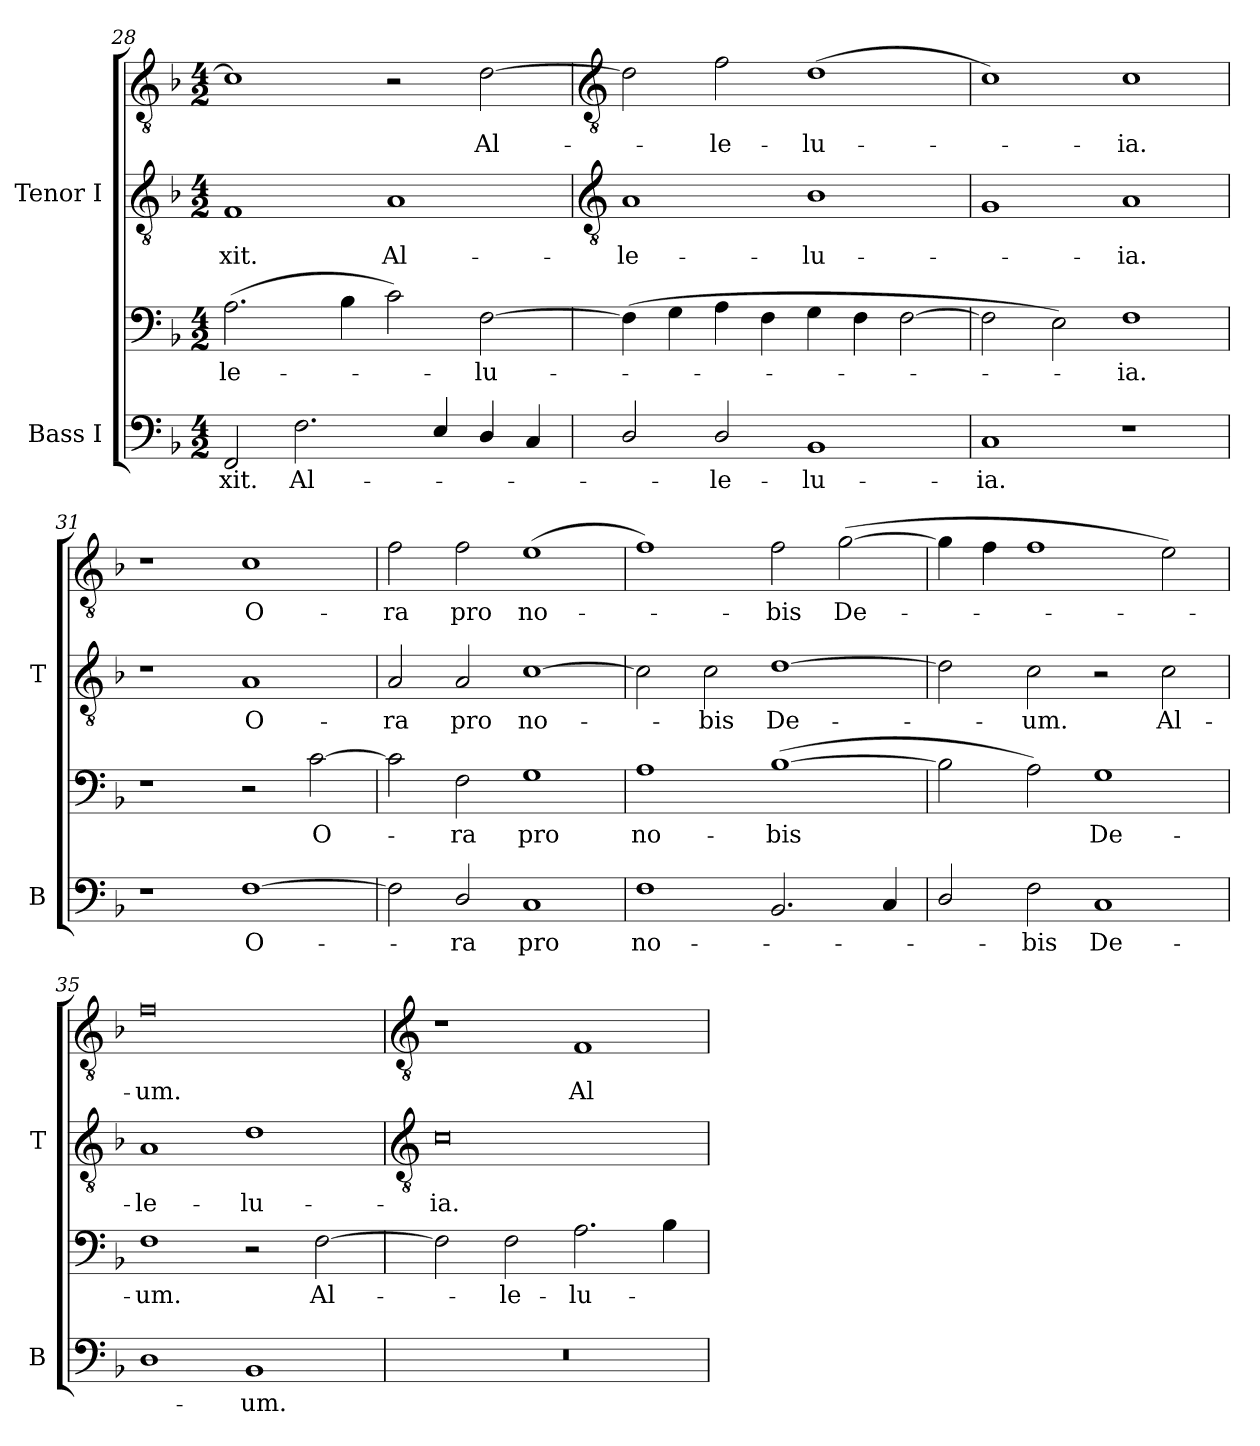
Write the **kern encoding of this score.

**kern	**text	**kern	**text	**kern	**text	**kern	**text
*part2	*part2	*part2	*part2	*part1	*part1	*part1	*part1
*staff4	*staff4	*staff3	*staff3	*staff2	*staff2	*staff1	*staff1
*I"Bass I	*	*	*	*I"Tenor I	*	*	*
*I'B	*	*	*	*I'T	*	*	*
*clefF4	*	*clefF4	*	*clefGv2	*	*clefGv2	*
*k[b-]	*	*k[b-]	*	*k[b-]	*	*k[b-]	*
*F:	*	*F:	*	*F:	*	*F:	*
*M4/2	*	*M4/2	*	*M4/2	*	*M4/2	*
=28	=28	=28	=28	=28	=28	=28	=28
!	!LO:LY:b	!	!LO:LY:b	!	!LO:LY:b	!	!
2FF	xit.	(>2.A	-le-	1F	xit.	1c]	.
!	!LO:LY:b	!	!	!	!	!	!
2.F	Al-	.	.	.	.	.	.
.	.	4B-	.	.	.	.	.
!	!	!	!	!	!LO:LY:b	!	!
.	.	2c)	.	1A	Al-	2r	.
4E/	.	.	.	.	.	.	.
!	!	!	!LO:LY:b	!	!	!	!LO:LY:b
4D/	.	[2F	lu-	.	.	[2d	Al-
4C/	.	.	.	.	.	.	.
!!LO:LB:g=z
=29	=29	=29	=29	=29	=29	=29	=29
*	*	*	*	*clefGv2	*	*clefGv2	*
!	!	!	!	!	!LO:LY:b	!	!
2D/	.	(>4F]	.	1A	le-	2d]	.
.	.	4G	.	.	.	.	.
!	!LO:LY:b	!	!	!	!	!	!LO:LY:b
2D/	le-	4A	.	.	.	2f	-le-
.	.	4F	.	.	.	.	.
!	!LO:LY:b	!	!	!	!LO:LY:b	!	!LO:LY:b
1BB-	-lu-	4G	.	1B-	-lu-	(>1d	-lu-
.	.	4F	.	.	.	.	.
.	.	[2F	.	.	.	.	.
=30	=30	=30	=30	=30	=30	=30	=30
!	!LO:LY:b	!	!	!	!	!	!
1C	ia.	2F]	.	1G	.	1c)	.
.	.	2E)	.	.	.	.	.
!	!	!	!LO:LY:b	!	!LO:LY:b	!	!LO:LY:b
1r	.	1F	-ia.	1A	ia.	1c	ia.
=31	=31	=31	=31	=31	=31	=31	=31
1r	.	1r	.	1r	.	1r	.
!	!LO:LY:b	!	!	!	!LO:LY:b	!	!LO:LY:b
[1F	O-	2r	.	1A	-O-	1c	O-
!	!	!	!LO:LY:b	!	!	!	!
.	.	[2c	O-	.	.	.	.
=32	=32	=32	=32	=32	=32	=32	=32
!	!	!	!	!	!LO:LY:b	!	!LO:LY:b
2F]	.	2c]	.	2A	ra	2f	-ra
!	!LO:LY:b	!	!LO:LY:b	!	!LO:LY:b	!	!LO:LY:b
2D/	ra	2F	ra	2A	pro	2f	pro
!	!LO:LY:b	!	!LO:LY:b	!	!LO:LY:b	!	!LO:LY:b
1C	pro	1G	pro	[1c	no-	(>1e	no-
=33	=33	=33	=33	=33	=33	=33	=33
!	!LO:LY:b	!	!LO:LY:b	!	!	!	!
1F	no-	1A	no-	2c]	.	1f)	.
!	!	!	!	!	!LO:LY:b	!	!
.	.	.	.	2c	bis	.	.
!	!	!	!LO:LY:b	!	!LO:LY:b	!	!LO:LY:b
2.BB-	.	(>[1B-	-bis	[1d	De-	2f	bis
!	!	!	!	!	!	!	!LO:LY:b
.	.	.	.	.	.	(>[2g	De-
4C	.	.	.	.	.	.	.
=34	=34	=34	=34	=34	=34	=34	=34
2D/	.	2B-]	.	2d]	.	4g]	.
.	.	.	.	.	.	4f	.
!	!LO:LY:b	!	!	!	!LO:LY:b	!	!
2F	-bis	2A)	.	2c	um.	1f	.
!	!LO:LY:b	!	!LO:LY:b	!	!	!	!
1C	De-	1G	De-	2r	.	.	.
!	!	!	!	!	!LO:LY:b	!	!
.	.	.	.	2c	Al-	2e)	.
=35	=35	=35	=35	=35	=35	=35	=35
!	!	!	!LO:LY:b	!	!LO:LY:b	!	!LO:LY:b
1D	.	1F	um.	1A	le-	0f	-um.
!	!LO:LY:b	!	!	!	!LO:LY:b	!	!
1BB-	um.	2r	.	1d	-lu-	.	.
!	!	!	!LO:LY:b	!	!	!	!
.	.	[2F	Al-	.	.	.	.
!!LO:LB:g=z
=36	=36	=36	=36	=36	=36	=36	=36
*	*	*	*	*clefGv2	*	*clefGv2	*
!	!	!	!	!	!LO:LY:b	!	!
0r	.	2F]	.	0c	-ia.	1r	.
!	!	!	!LO:LY:b	!	!	!	!
.	.	2F	le-	.	.	.	.
!	!	!	!LO:LY:b	!	!	!	!LO:LY:b
.	.	2.A	-lu-	.	.	1F	-Al-
.	.	4B-	.	.	.	.	.
=	=	=	=	=	=	=	=
*-	*-	*-	*-	*-	*-	*-	*-
